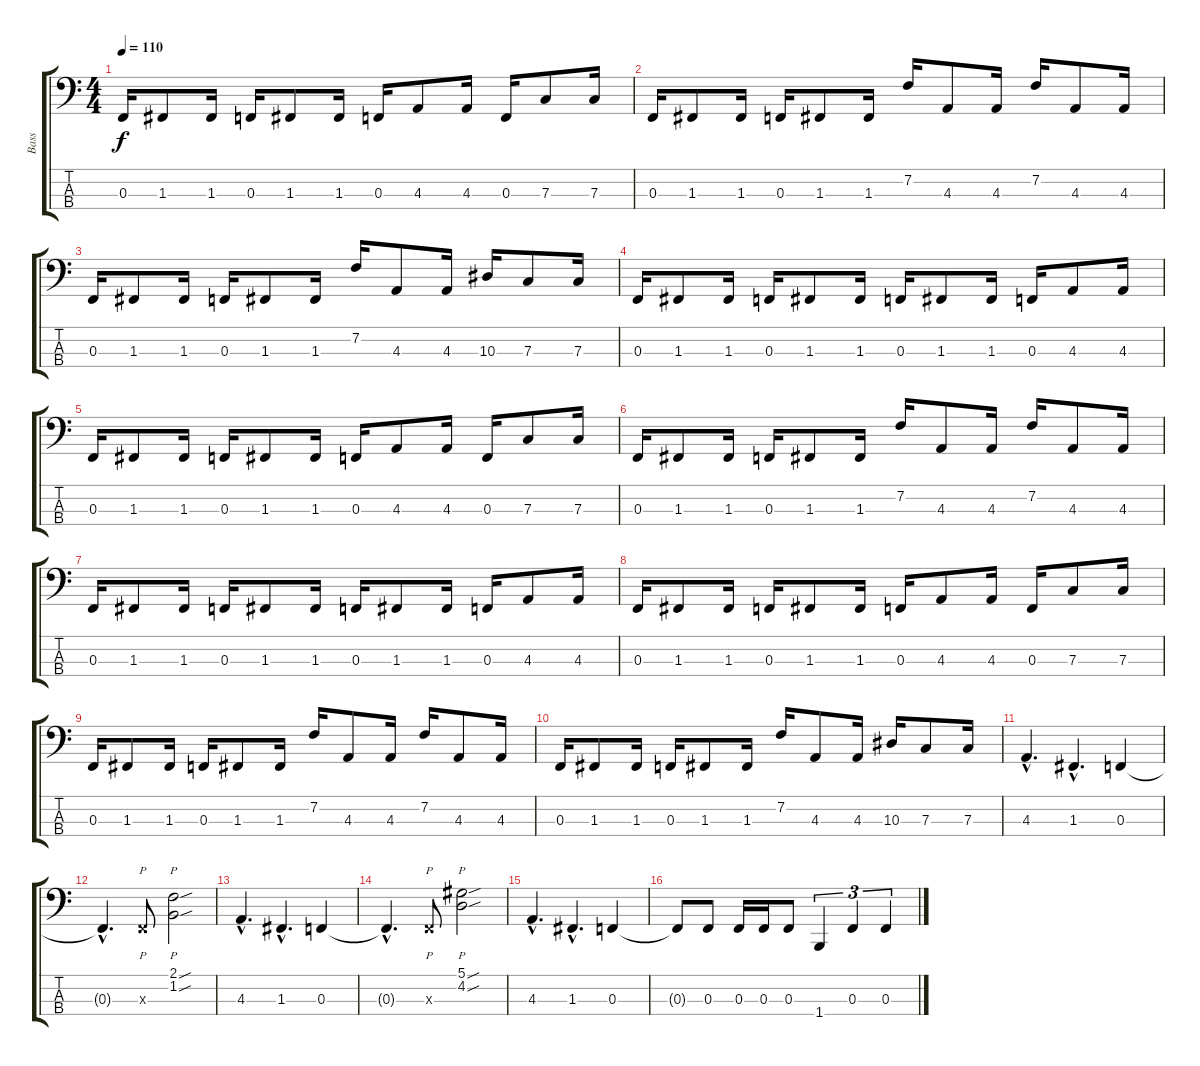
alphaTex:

\track ("Bass" "Bass") {instrument electricbasspick}
\staff {score tabs}
\tuning (Eb2 Bb1 F1 Bb0) {hide}
\ts (4 4)
\tempo 110
\clef f4
\ks c
0.3.16{dy f} 1.3.8 1.3.16 0.3.16 1.3.8 1.3.16 0.3.16 4.3.8 4.3.16 0.3.16 7.3.8 7.3.16 |
0.3.16 1.3.8 1.3.16 0.3.16 1.3.8 1.3.16 7.2.16 4.3.8 4.3.16 7.2.16 4.3.8 4.3.16 |
0.3.16 1.3.8 1.3.16 0.3.16 1.3.8 1.3.16 7.2.16 4.3.8 4.3.16 10.3.16 7.3.8 7.3.16 |
0.3.16 1.3.8 1.3.16 0.3.16 1.3.8 1.3.16 0.3.16 1.3.8 1.3.16 0.3.16 4.3.8 4.3.16 |
0.3.16 1.3.8 1.3.16 0.3.16 1.3.8 1.3.16 0.3.16 4.3.8 4.3.16 0.3.16 7.3.8 7.3.16 |
0.3.16 1.3.8 1.3.16 0.3.16 1.3.8 1.3.16 7.2.16 4.3.8 4.3.16 7.2.16 4.3.8 4.3.16 |
0.3.16 1.3.8 1.3.16 0.3.16 1.3.8 1.3.16 0.3.16 1.3.8 1.3.16 0.3.16 4.3.8 4.3.16 |
0.3.16 1.3.8 1.3.16 0.3.16 1.3.8 1.3.16 0.3.16 4.3.8 4.3.16 0.3.16 7.3.8 7.3.16 |
0.3.16 1.3.8 1.3.16 0.3.16 1.3.8 1.3.16 7.2.16 4.3.8 4.3.16 7.2.16 4.3.8 4.3.16 |
0.3.16 1.3.8 1.3.16 0.3.16 1.3.8 1.3.16 7.2.16 4.3.8 4.3.16 10.3.16 7.3.8 7.3.16 |
4.3{hac}.4{d} 1.3{hac}.4{d} 0.3.4 |
0.3{hac t}.4{d} 0.3{x}.8{p instrument slapbass1} (2.1{sou} 1.2{sou}).2{p} |
4.3{hac}.4{d instrument electricbasspick} 1.3{hac}.4{d} 0.3.4 |
0.3{hac t}.4{d} 0.3{x}.8{p instrument slapbass1} (5.1{sou} 4.2{sou}).2{p} |
4.3{hac}.4{d instrument electricbasspick} 1.3{hac}.4{d} 0.3.4 |
0.3{t}.8 0.3.8 0.3.16 0.3.16 0.3.8 1.4.4{tu (3 2)} 0.3.4{tu (3 2)} 0.3.4{tu (3 2)}
